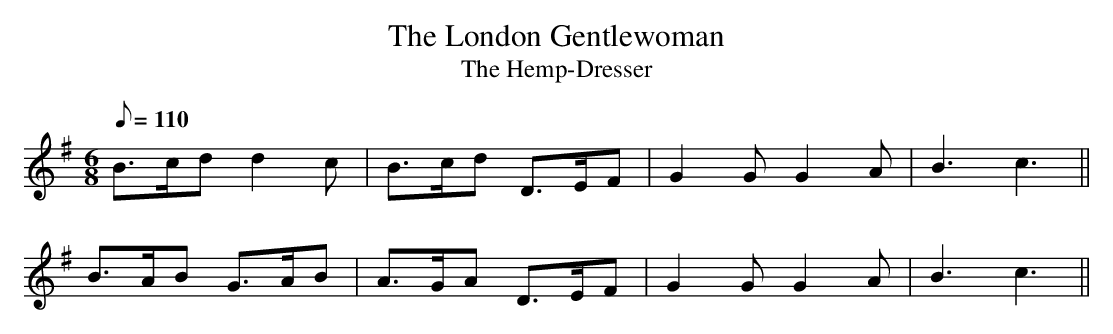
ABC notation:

X:1
T:The London Gentlewoman
T:The Hemp-Dresser
L:1/8
M:6/8
Q:110
K:G major
B>cd d2c|B>cd D>EF|G2G G2A|B3 c3||
B>AB G>AB|A>GA D>EF|G2G G2A|B3 c3||
